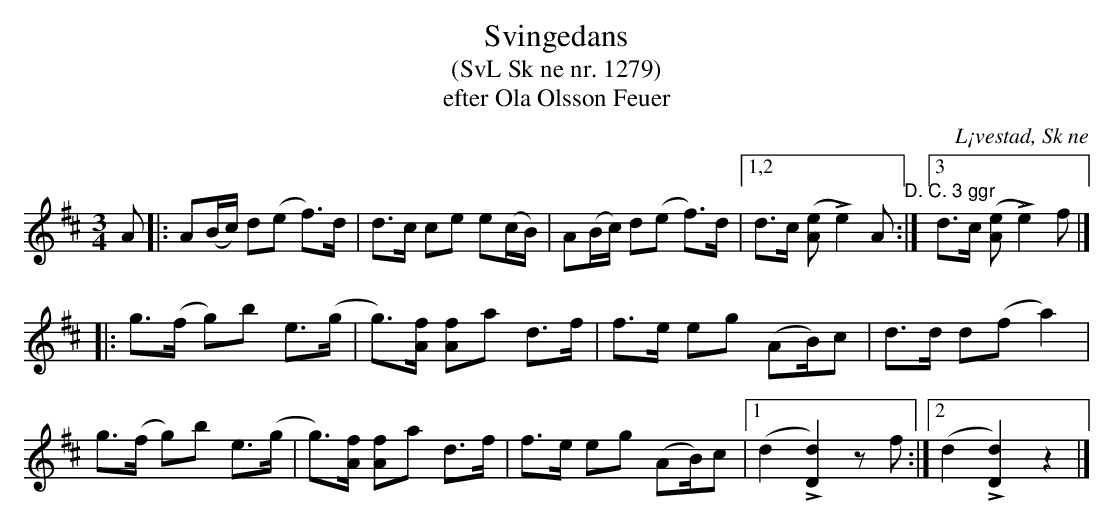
X:1
T:Svingedans
T:(SvL Sk ne nr. 1279)
T:efter Ola Olsson Feuer
O:L¡vestad, Sk ne
M:3/4
L:1/8
Q:1/4=108
K:D
 A |: A(B/c/) d(e f)>d | d>c ce e(c/B/) | A(B/c/) d(e f)>d |1,2 d>c ([eA] Le2) A "D. C. 3 ggr":|3 d>c ([eA] Le2) f |]
|: g>(f g)b  e>(g | g)>[fA] [fA]a d>f | f>e eg (AB/)c | d>d d(f a2) |
   g>(f g)b  e>(g | g)>[fA] [fA]a d>f | f>e eg (AB/)c |1 (d2 L[d2D2]) zf :|2 (d2 L[d2D2]) z2 |]
